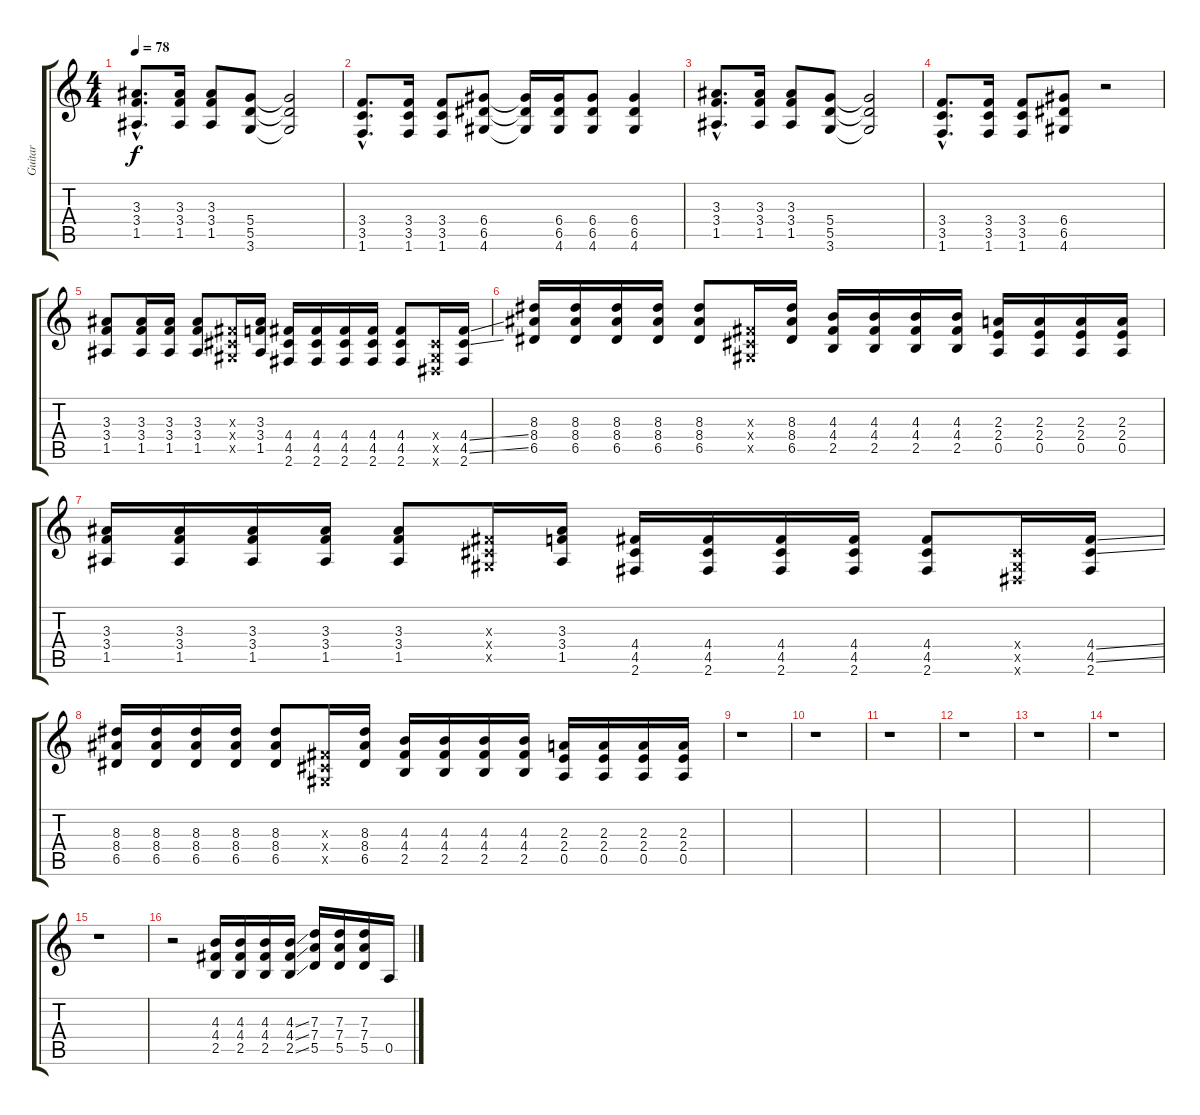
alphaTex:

\track ("Guitar" "Guitar") {instrument distortionguitar}
\staff {score tabs}
\tuning (E4 B3 G3 D3 A2 E2) {hide}
\ts (4 4)
\tempo 78
\clef g2
\ks c
(3.3{hac} 3.4{hac} 1.5{hac}).8{d dy f instrument distortionguitar} (3.3 3.4 1.5).16 (3.3 3.4 1.5).8 (5.4 5.5 3.6).8 (5.4{t} 5.5{t} 3.6{t}).2 |
(3.4{hac} 3.5{hac} 1.6{hac}).8{d} (3.4 3.5 1.6).16 (3.4 3.5 1.6).8 (6.4 6.5 4.6).8 (6.4{t} 6.5{t} 4.6{t}).16 (6.4 6.5 4.6).16 (6.4 6.5 4.6).8 (6.4 6.5 4.6).4 |
(3.3{hac} 3.4{hac} 1.5{hac}).8{d} (3.3 3.4 1.5).16 (3.3 3.4 1.5).8 (5.4 5.5 3.6).8 (5.4{t} 5.5{t} 3.6{t}).2 |
(3.4{hac} 3.5{hac} 1.6{hac}).8{d} (3.4 3.5 1.6).16 (3.4 3.5 1.6).8 (6.4 6.5 4.6).8 r.2 |
(3.3 3.4 1.5).8 (3.3 3.4 1.5).16 (3.3 3.4 1.5).16 (3.3 3.4 1.5).8 (-1.3{x} -1.4{x} -1.5{x}).16 (3.3 3.4 1.5).16 (4.4 4.5 2.6).16 (4.4 4.5 2.6).16 (4.4 4.5 2.6).16 (4.4 4.5 2.6).16 (4.4 4.5 2.6).8 (-1.4{x} -1.5{x} -1.6{x}).16 (4.4{ss} 4.5{ss} 2.6).16 |
(8.3 8.4 6.5).16 (8.3 8.4 6.5).16 (8.3 8.4 6.5).16 (8.3 8.4 6.5).16 (8.3 8.4 6.5).8 (-1.3{x} -1.4{x} -1.5{x}).16 (8.3 8.4 6.5).16 (4.3 4.4 2.5).16 (4.3 4.4 2.5).16 (4.3 4.4 2.5).16 (4.3 4.4 2.5).16 (2.3 2.4 0.5).16 (2.3 2.4 0.5).16 (2.3 2.4 0.5).16 (2.3 2.4 0.5).16 |
(3.3 3.4 1.5).16 (3.3 3.4 1.5).16 (3.3 3.4 1.5).16 (3.3 3.4 1.5).16 (3.3 3.4 1.5).8 (-1.3{x} -1.4{x} -1.5{x}).16 (3.3 3.4 1.5).16 (4.4 4.5 2.6).16 (4.4 4.5 2.6).16 (4.4 4.5 2.6).16 (4.4 4.5 2.6).16 (4.4 4.5 2.6).8 (-1.4{x} -1.5{x} -1.6{x}).16 (4.4{ss} 4.5{ss} 2.6).16 |
(8.3 8.4 6.5).16 (8.3 8.4 6.5).16 (8.3 8.4 6.5).16 (8.3 8.4 6.5).16 (8.3 8.4 6.5).8 (-1.3{x} -1.4{x} -1.5{x}).16 (8.3 8.4 6.5).16 (4.3 4.4 2.5).16 (4.3 4.4 2.5).16 (4.3 4.4 2.5).16 (4.3 4.4 2.5).16 (2.3 2.4 0.5).16 (2.3 2.4 0.5).16 (2.3 2.4 0.5).16 (2.3 2.4 0.5).16 |
r.1 |
r.1 |
r.1 |
r.1 |
r.1 |
r.1 |
r.1 |
r.2 (4.3 4.4 2.5).16 (4.3 4.4 2.5).16 (4.3 4.4 2.5).16 (4.3{ss} 4.4{ss} 2.5{ss}).16 (7.3 7.4 5.5).16 (7.3 7.4 5.5).16 (7.3 7.4 5.5).16 0.5.16
